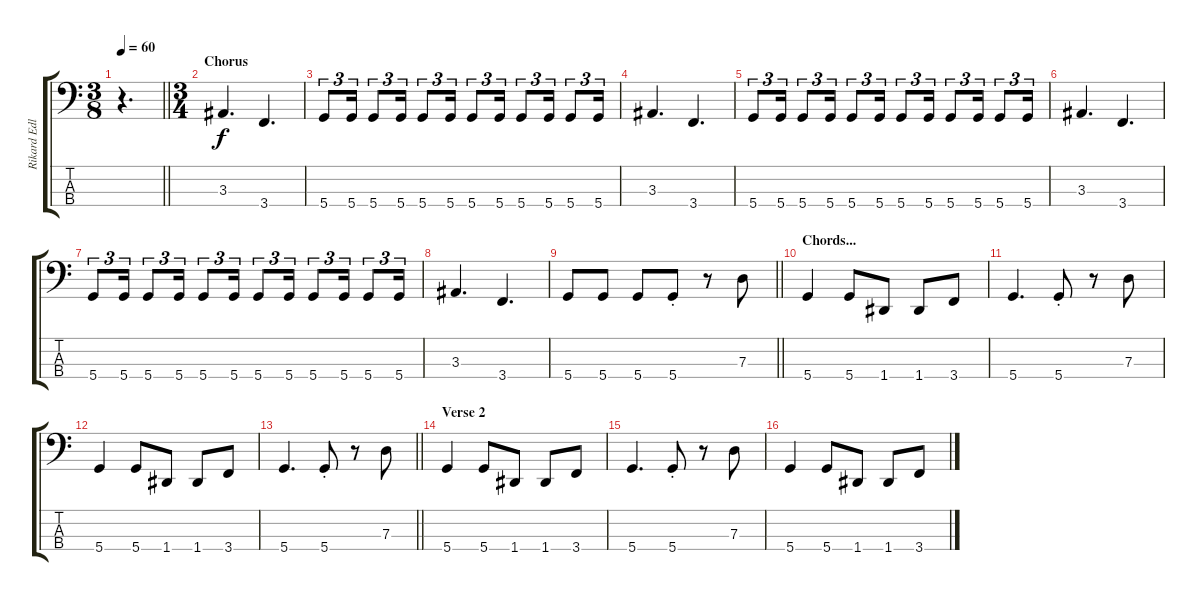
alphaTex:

\track ("Rikard Edlund " "Rikard Edl") {instrument electricbassfinger}
\staff {score tabs}
\tuning (F2 C2 G1 D1) {hide}
\ts (3 8)
\tempo 60
\clef f4
\barLineRight lightlight
\ks c
r.4{d dy f} |
\ts (3 4)
\section ("" "Chorus")
3.3.4{d} 3.4.4{d} |
5.4.8{tu (3 2)} 5.4.16{tu (3 2)} 5.4.8{tu (3 2)} 5.4.16{tu (3 2)} 5.4.8{tu (3 2)} 5.4.16{tu (3 2)} 5.4.8{tu (3 2)} 5.4.16{tu (3 2)} 5.4.8{tu (3 2)} 5.4.16{tu (3 2)} 5.4.8{tu (3 2)} 5.4.16{tu (3 2)} |
3.3.4{d} 3.4.4{d} |
5.4.8{tu (3 2)} 5.4.16{tu (3 2)} 5.4.8{tu (3 2)} 5.4.16{tu (3 2)} 5.4.8{tu (3 2)} 5.4.16{tu (3 2)} 5.4.8{tu (3 2)} 5.4.16{tu (3 2)} 5.4.8{tu (3 2)} 5.4.16{tu (3 2)} 5.4.8{tu (3 2)} 5.4.16{tu (3 2)} |
3.3.4{d} 3.4.4{d} |
5.4.8{tu (3 2)} 5.4.16{tu (3 2)} 5.4.8{tu (3 2)} 5.4.16{tu (3 2)} 5.4.8{tu (3 2)} 5.4.16{tu (3 2)} 5.4.8{tu (3 2)} 5.4.16{tu (3 2)} 5.4.8{tu (3 2)} 5.4.16{tu (3 2)} 5.4.8{tu (3 2)} 5.4.16{tu (3 2)} |
3.3.4{d} 3.4.4{d} |
\barLineRight lightlight
5.4.8 5.4.8 5.4.8 5.4{st}.8 r.8 7.3.8 |
\section ("" "Chords...")
5.4.4 5.4.8 1.4.8 1.4.8 3.4.8 |
5.4.4{d} 5.4{st}.8 r.8 7.3.8 |
5.4.4 5.4.8 1.4.8 1.4.8 3.4.8 |
\barLineRight lightlight
5.4.4{d} 5.4{st}.8 r.8 7.3.8 |
\section ("" "Verse 2")
5.4.4 5.4.8 1.4.8 1.4.8 3.4.8 |
5.4.4{d} 5.4{st}.8 r.8 7.3.8 |
5.4.4 5.4.8 1.4.8 1.4.8 3.4.8
